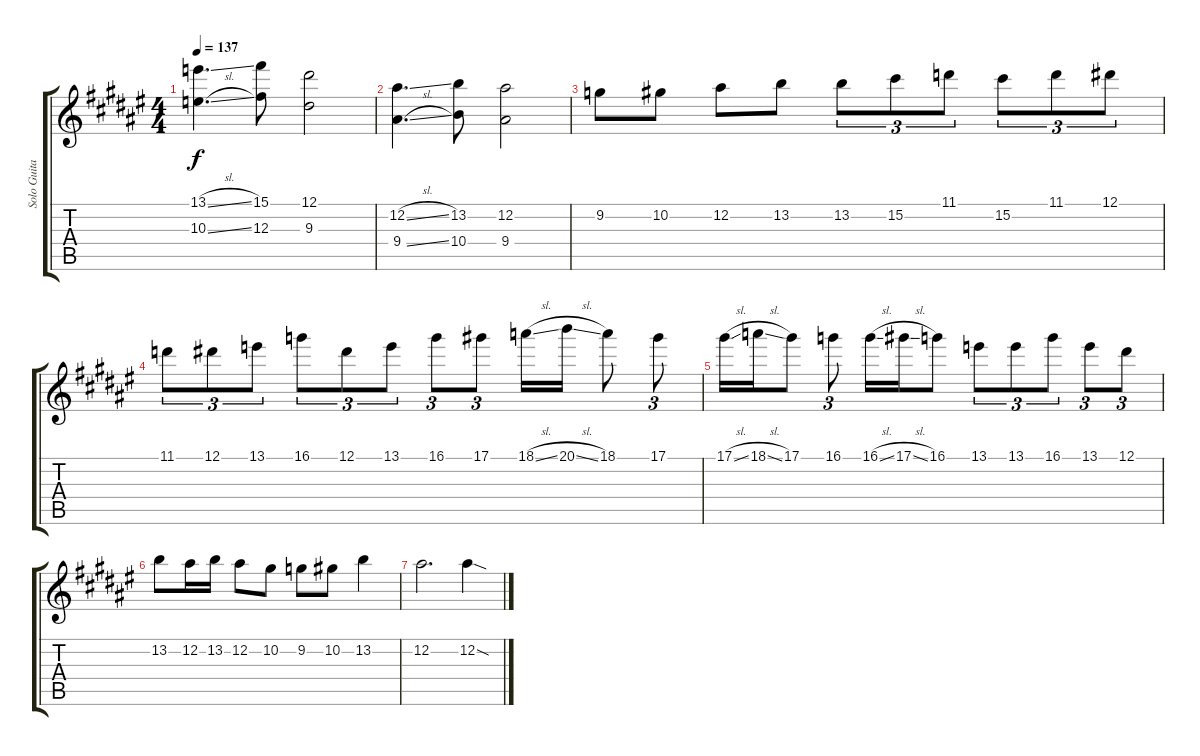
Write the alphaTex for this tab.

\track ("Solo Guitar Josh rand" "Solo Guita") {instrument distortionguitar}
\staff {score tabs}
\tuning (Eb4 Bb3 Gb3 Db3 Ab2 Eb2) {hide}
\ts (4 4)
\tempo 137
\clef g2
\ks d#minor
(13.1{sl} 10.3{sl}).4{d dy f} (15.1 12.3).8 (12.1 9.3).2 |
(12.2{sl} 9.4{sl}).4{d} (13.2 10.4).8 (12.2 9.4).2 |
9.2.8 10.2.8 12.2.8 13.2.8 13.2.8{tu (3 2)} 15.2.8{tu (3 2)} 11.1.8{tu (3 2)} 15.2.8{tu (3 2)} 11.1.8{tu (3 2)} 12.1.8{tu (3 2)} |
11.1.8{tu (3 2)} 12.1.8{tu (3 2)} 13.1.8{tu (3 2)} 16.1.8{tu (3 2)} 12.1.8{tu (3 2)} 13.1.8{tu (3 2)} 16.1.8{tu (3 2)} 17.1.8{tu (3 2)} 18.1{sl}.16 20.1{sl}.16 18.1.8 17.1.8{tu (3 2)} |
17.1{sl}.16 18.1{sl}.16 17.1.8 16.1.8{tu (3 2)} 16.1{sl}.16 17.1{sl}.16 16.1.8 13.1.8{tu (3 2)} 13.1.8{tu (3 2)} 16.1.8{tu (3 2)} 13.1.8{tu (3 2)} 12.1.8{tu (3 2)} |
13.2.8 12.2.16 13.2.16 12.2.8 10.2.8 9.2.8 10.2.8 13.2.4 |
12.2.2{d} 12.2{sod}.4
